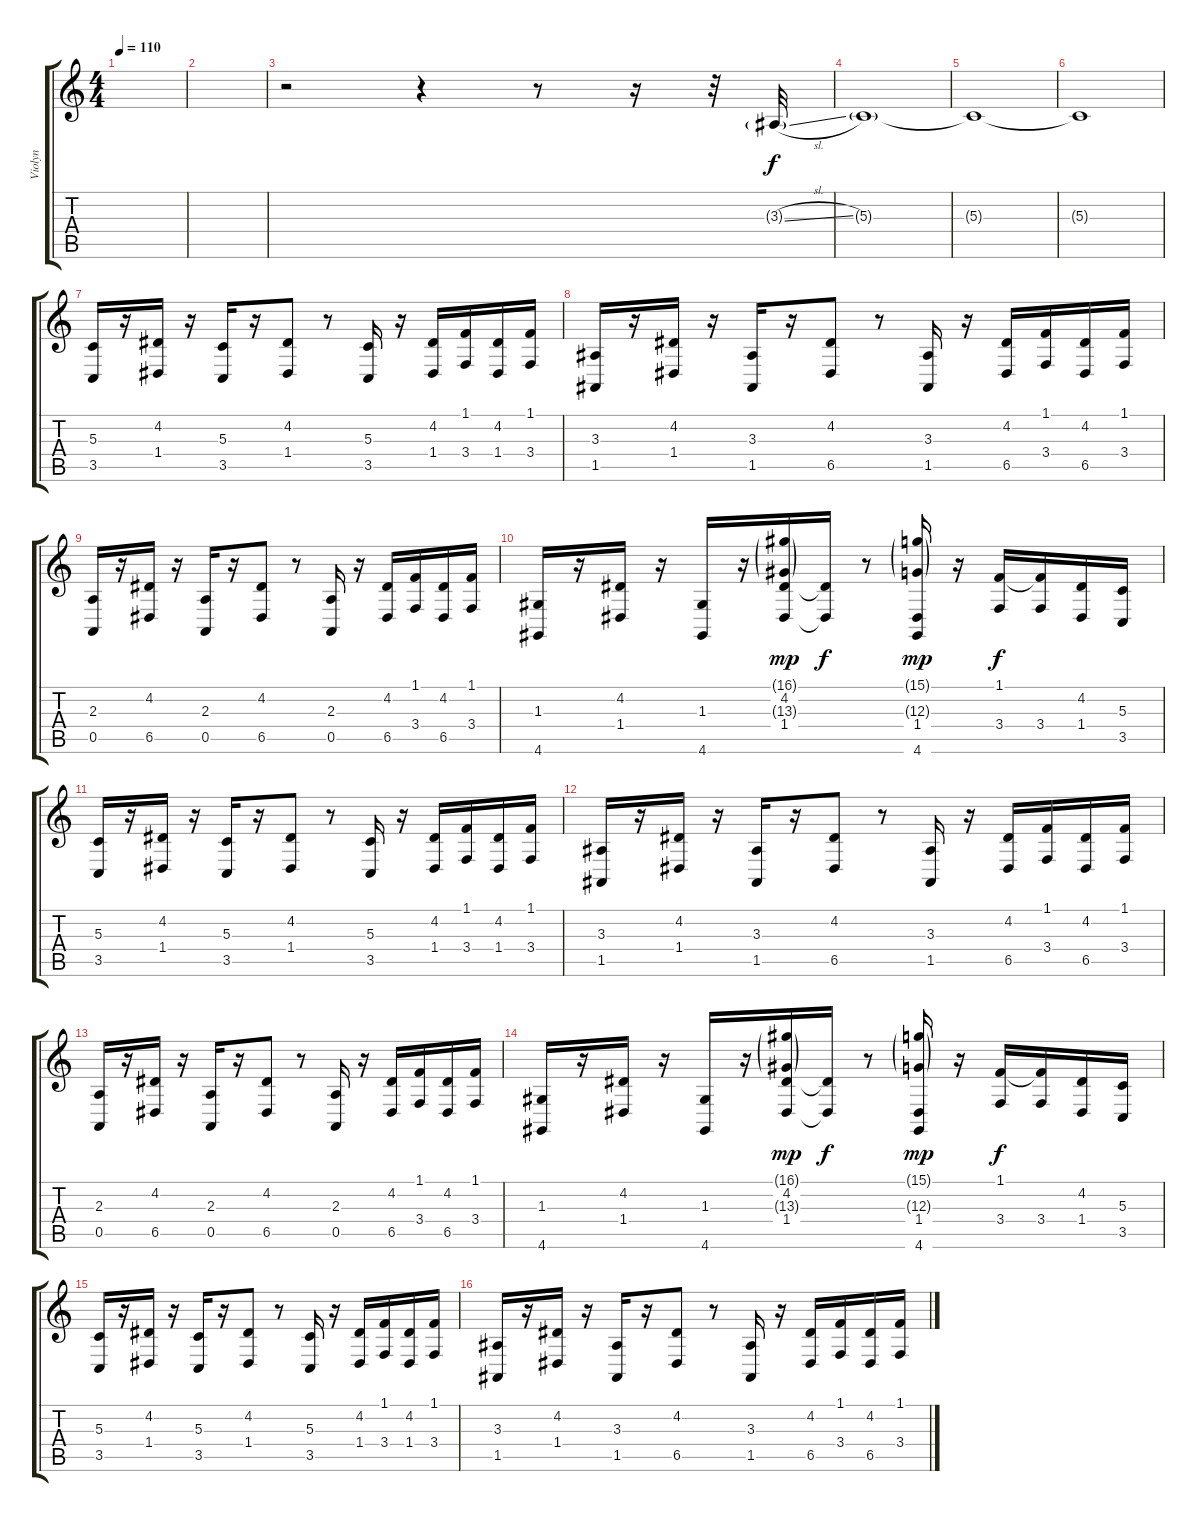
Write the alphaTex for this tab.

\track ("Violyn" "Violyn") {instrument tremolostrings}
\staff {score tabs}
\tuning (E4 B3 G3 D3 A2 E2) {hide}
\ts (4 4)
\tempo 110
\clef g2
\ks c
|
|
r.2 r.4 r.8 r.16 r.32 3.3{sl g}.32 |
5.3{g}.1 |
5.3{t}.1{dy f} |
5.3{t}.1 |
(5.3 3.5).16 r.16 (4.2 1.4).16 r.16 (5.3 3.5).16 r.16 (4.2 1.4).8 r.8 (5.3 3.5).16 r.16 (4.2 1.4).16 (1.1 3.4).16 (4.2 1.4).16 (1.1 3.4).16 |
(3.3 1.5).16 r.16 (4.2 1.4).16 r.16 (3.3 1.5).16 r.16 (4.2 6.5).8 r.8 (3.3 1.5).16 r.16 (4.2 6.5).16 (1.1 3.4).16 (4.2 6.5).16 (1.1 3.4).16 |
(2.3 0.5).16 r.16 (4.2 6.5).16 r.16 (2.3 0.5).16 r.16 (4.2 6.5).8 r.8 (2.3 0.5).16 r.16 (4.2 6.5).16 (1.1 3.4).16 (4.2 6.5).16 (1.1 3.4).16 |
(1.3 4.6).16 r.16 (4.2 1.4).16 r.16 (1.3 4.6).16 r.16 (16.1{g} 4.2 13.3{g} 1.4).16{dy mp} (4.2{t} 1.4{t}).16{dy f} r.8 (15.1{g} 12.3{g} 1.4 4.6).16{dy mp} r.16 (1.1 3.4).16{dy f} (1.1{t} 3.4).16 (4.2 1.4).16 (5.3 3.5).16 |
(5.3 3.5).16 r.16 (4.2 1.4).16 r.16 (5.3 3.5).16 r.16 (4.2 1.4).8 r.8 (5.3 3.5).16 r.16 (4.2 1.4).16 (1.1 3.4).16 (4.2 1.4).16 (1.1 3.4).16 |
(3.3 1.5).16 r.16 (4.2 1.4).16 r.16 (3.3 1.5).16 r.16 (4.2 6.5).8 r.8 (3.3 1.5).16 r.16 (4.2 6.5).16 (1.1 3.4).16 (4.2 6.5).16 (1.1 3.4).16 |
(2.3 0.5).16 r.16 (4.2 6.5).16 r.16 (2.3 0.5).16 r.16 (4.2 6.5).8 r.8 (2.3 0.5).16 r.16 (4.2 6.5).16 (1.1 3.4).16 (4.2 6.5).16 (1.1 3.4).16 |
(1.3 4.6).16 r.16 (4.2 1.4).16 r.16 (1.3 4.6).16 r.16 (16.1{g} 4.2 13.3{g} 1.4).16{dy mp} (4.2{t} 1.4{t}).16{dy f} r.8 (15.1{g} 12.3{g} 1.4 4.6).16{dy mp} r.16 (1.1 3.4).16{dy f} (1.1{t} 3.4).16 (4.2 1.4).16 (5.3 3.5).16 |
(5.3 3.5).16 r.16 (4.2 1.4).16 r.16 (5.3 3.5).16 r.16 (4.2 1.4).8 r.8 (5.3 3.5).16 r.16 (4.2 1.4).16 (1.1 3.4).16 (4.2 1.4).16 (1.1 3.4).16 |
(3.3 1.5).16 r.16 (4.2 1.4).16 r.16 (3.3 1.5).16 r.16 (4.2 6.5).8 r.8 (3.3 1.5).16 r.16 (4.2 6.5).16 (1.1 3.4).16 (4.2 6.5).16 (1.1 3.4).16
